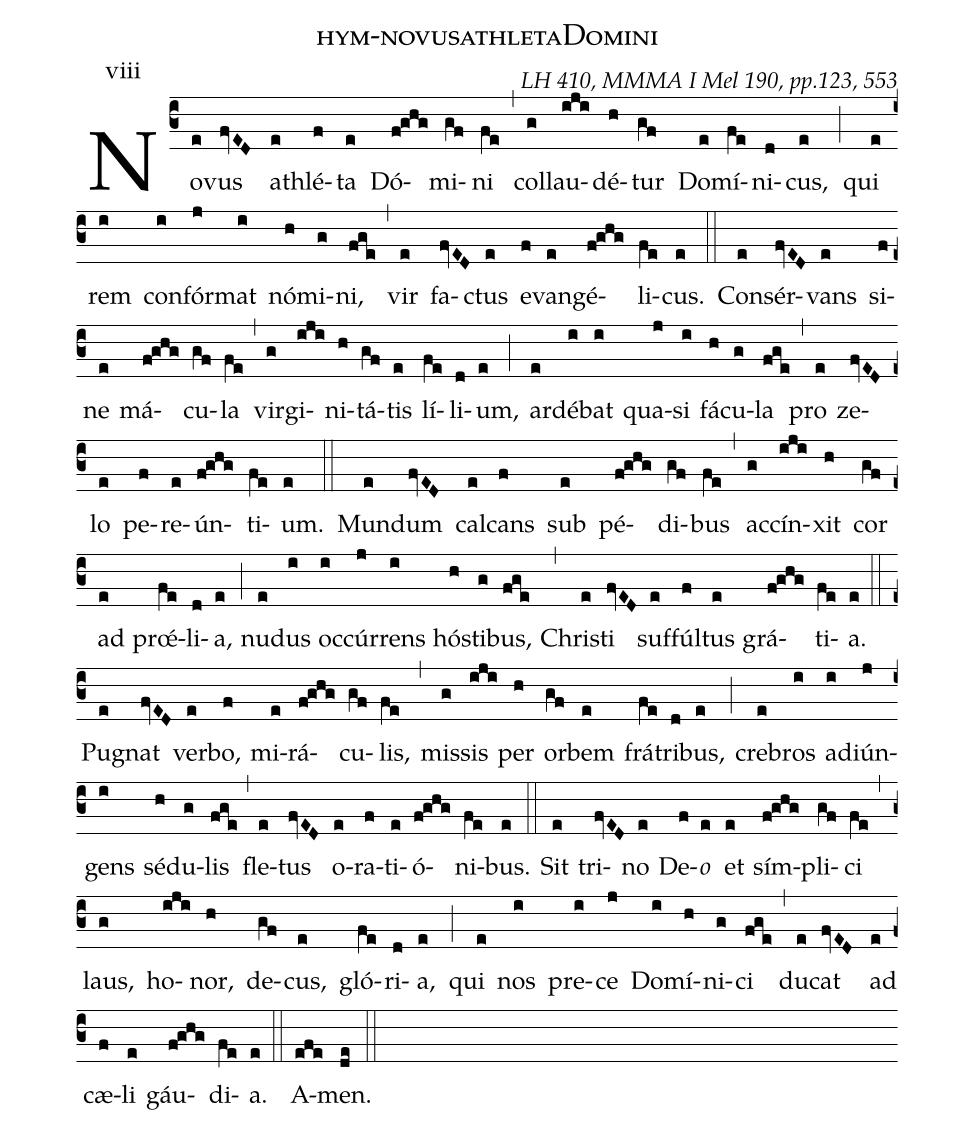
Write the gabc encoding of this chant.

name: hym-novusathletaDomini;
commentary: LH 410, MMMA I Mel 190, pp.123, 553;
annotation: viii;
%%
(c3)No(e)vus(fvED) a(e)thlé(f)ta(e) Dó(f!ghg)mi(gf)ni(fe) (,)
col(g)lau(iji)dé(h)tur(gf) Do(e)mí(fe)ni(d)cus,(e) (;)
qui(e) rem(i) con(i)fór(j)mat(i) nó(h)mi(g)ni,(fge) (,)
vir(e) fa(fvED)ctus(e) e(f)van(e)gé(f!ghg)li(fe)cus.(e) (::)
Con(e)sér(fvED)vans(e) si(f)ne(e) má(f!ghg)cu(gf)la(fe) (,)
vir(g)gi(iji)ni(h)tá(gf)tis(e) lí(fe)li(d)um,(e) (;)
ar(e)dé(i)bat(i) qua(j)si(i) fá(h)cu(g)la(fge) (,)
pro(e) ze(fvED)lo(e) pe(f)re(e)ún(f!ghg)ti(fe)um.(e) (::)
Mun(e)dum(fvED) cal(e)cans(f) sub(e) pé(f!ghg)di(gf)bus(fe) (,)
ac(g)cín(iji)xit(h) cor(gf) ad(e) prœ́(fe)li(d)a,(e) (;)
nu(e)dus(i) oc(i)cúr(j)rens(i) hó(h)sti(g)bus,(fge) (,)
Chri(e)sti(fvED) suf(e)fúl(f)tus(e) grá(f!ghg)ti(fe)a.(e) (::)
Pu(e)gnat(fvED) ver(e)bo,(f) mi(e)rá(f!ghg)cu(gf)lis,(fe) (,)
mis(g)sis(iji) per(h) or(gf)bem(e) frá(fe)tri(d)bus,(e) (;)
cre(e)bros(i) ad(i)iún(j)gens(i) sé(h)du(g)lis(fge) (,)
fle(e)tus(fvED) o(e)ra(f)ti(e)ó(f!ghg)ni(fe)bus.(e) (::)
Sit(e) tri(fvED)no(e) De(f)<i>o</i>(e) et(e) sím(f!ghg)pli(gf)ci(fe) (,)
laus,(g) ho(iji)nor,(h) de(gf)cus,(e) gló(fe)ri(d)a,(e) (;)
qui(e) nos(i) pre(i)ce(j) Do(i)mí(h)ni(g)ci(fge) (,)
du(e)cat(fvED) ad(e) cæ(f)li(e) gáu(f!ghg)di(fe)a.(e) (::)
A(efe)men.(de) (::)
